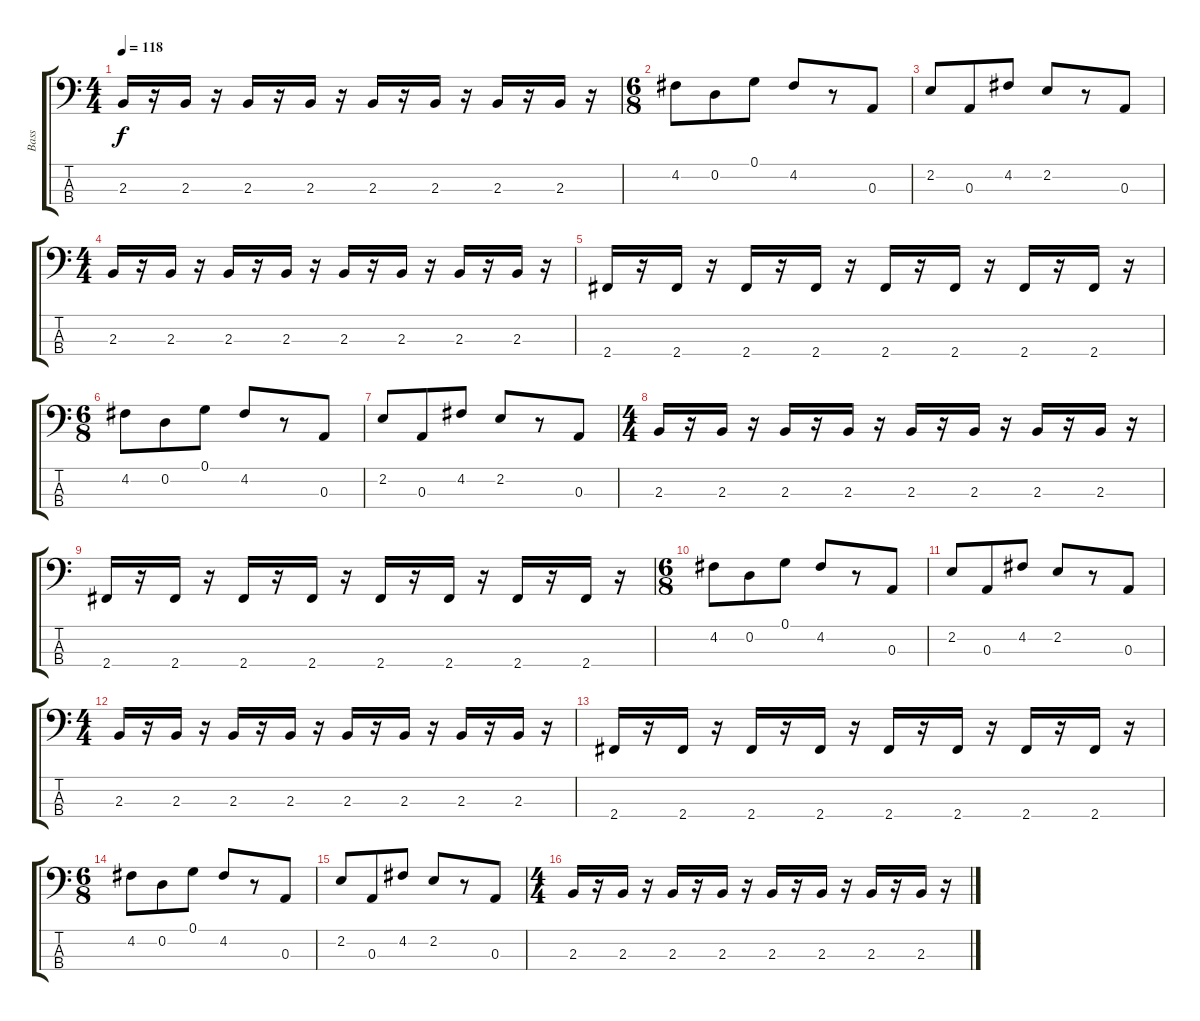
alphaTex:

\track ("Bass" "Bass") {instrument electricbassfinger}
\staff {score tabs}
\tuning (G2 D2 A1 E1) {hide}
\ts (4 4)
\tempo 118
\clef f4
\ks c
2.3.16{dy f} r.16 2.3.16 r.16 2.3.16 r.16 2.3.16 r.16 2.3.16 r.16 2.3.16 r.16 2.3.16 r.16 2.3.16 r.16 |
\ts (6 8)
4.2.8 0.2.8 0.1.8 4.2.8 r.8 0.3.8 |
2.2.8 0.3.8 4.2.8 2.2.8 r.8 0.3.8 |
\ts (4 4)
2.3.16 r.16 2.3.16 r.16 2.3.16 r.16 2.3.16 r.16 2.3.16 r.16 2.3.16 r.16 2.3.16 r.16 2.3.16 r.16 |
2.4.16 r.16 2.4.16 r.16 2.4.16 r.16 2.4.16 r.16 2.4.16 r.16 2.4.16 r.16 2.4.16 r.16 2.4.16 r.16 |
\ts (6 8)
4.2.8 0.2.8 0.1.8 4.2.8 r.8 0.3.8 |
2.2.8 0.3.8 4.2.8 2.2.8 r.8 0.3.8 |
\ts (4 4)
2.3.16 r.16 2.3.16 r.16 2.3.16 r.16 2.3.16 r.16 2.3.16 r.16 2.3.16 r.16 2.3.16 r.16 2.3.16 r.16 |
2.4.16 r.16 2.4.16 r.16 2.4.16 r.16 2.4.16 r.16 2.4.16 r.16 2.4.16 r.16 2.4.16 r.16 2.4.16 r.16 |
\ts (6 8)
4.2.8 0.2.8 0.1.8 4.2.8 r.8 0.3.8 |
2.2.8 0.3.8 4.2.8 2.2.8 r.8 0.3.8 |
\ts (4 4)
2.3.16 r.16 2.3.16 r.16 2.3.16 r.16 2.3.16 r.16 2.3.16 r.16 2.3.16 r.16 2.3.16 r.16 2.3.16 r.16 |
2.4.16 r.16 2.4.16 r.16 2.4.16 r.16 2.4.16 r.16 2.4.16 r.16 2.4.16 r.16 2.4.16 r.16 2.4.16 r.16 |
\ts (6 8)
4.2.8 0.2.8 0.1.8 4.2.8 r.8 0.3.8 |
2.2.8 0.3.8 4.2.8 2.2.8 r.8 0.3.8 |
\ts (4 4)
2.3.16 r.16 2.3.16 r.16 2.3.16 r.16 2.3.16 r.16 2.3.16 r.16 2.3.16 r.16 2.3.16 r.16 2.3.16 r.16
